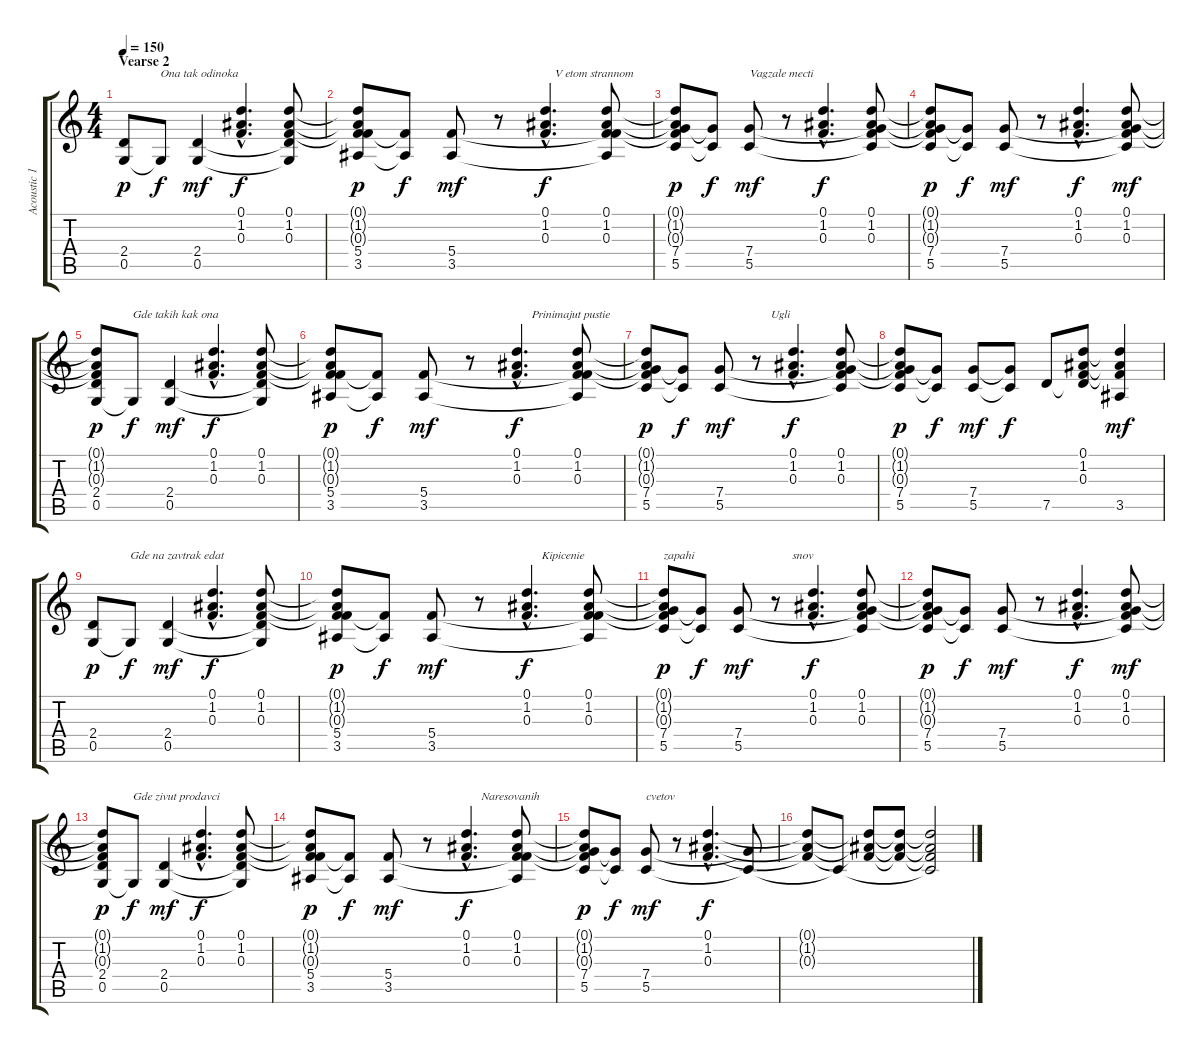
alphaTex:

\track ("Acoustic 1" "Acoustic 1") {instrument acousticguitarnylon}
\staff {score tabs}
\tuning (D4 A3 F3 C3 G2 D2) {hide}
\ts (4 4)
\section ("" "Vearse 2")
\tempo 150
\clef g2
\ks c
(2.4 0.5).8{dy p} 0.5{t}.8{txt "Ona tak odinoka" dy f} (2.4 0.5).4{dy mf} (0.1{hac} 1.2{hac} 0.3{hac}).4{d dy f} (0.1 1.2 0.3 2.4{t} 0.5{t}).8 |
(0.1{t} 1.2{t} 0.3{t} 5.4 3.5).8{dy p} (5.4{t} 3.5{t}).8{dy f} (5.4 3.5).8{dy mf} r.8 (0.1{hac} 1.2{hac} 0.3{hac}).4{d txt "   V etom strannom" dy f} (0.1 1.2 0.3 5.4{t} 3.5{t}).8 |
(0.1{t} 1.2{t} 0.3{t} 7.4 5.5).8{dy p} (7.4{t} 5.5{t}).8{dy f} (7.4 5.5).8{txt "Vagzale mecti" dy mf} r.8 (0.1{hac} 1.2{hac} 0.3{hac}).4{d dy f} (0.1 1.2 0.3 7.4{t} 5.5{t}).8 |
(0.1{t} 1.2{t} 0.3{t} 7.4 5.5).8{dy p} (7.4{t} 5.5{t}).8{dy f} (7.4 5.5).8{dy mf} r.8 (0.1{hac} 1.2{hac} 0.3{hac}).4{d dy f} (0.1 1.2 0.3 7.4{t} 5.5{t}).8{dy mf} |
(0.1{t} 1.2{t} 0.3{t} 2.4 0.5).8{dy p} 0.5{t}.8{txt "Gde takih kak ona" dy f} (2.4 0.5).4{dy mf} (0.1{hac} 1.2{hac} 0.3{hac}).4{d dy f} (0.1 1.2 0.3 2.4{t} 0.5{t}).8 |
(0.1{t} 1.2{t} 0.3{t} 5.4 3.5).8{dy p} (5.4{t} 3.5{t}).8{dy f} (5.4 3.5).8{dy mf} r.8 (0.1{hac} 1.2{hac} 0.3{hac}).4{d txt "     Prinimajut pustie" dy f} (0.1 1.2 0.3 5.4{t} 3.5{t}).8 |
(0.1{t} 1.2{t} 0.3{t} 7.4 5.5).8{dy p} (7.4{t} 5.5{t}).8{dy f} (7.4 5.5).8{txt "                 Ugli" dy mf} r.8 (0.1{hac} 1.2{hac} 0.3{hac}).4{d dy f} (0.1 1.2 0.3 7.4{t} 5.5{t}).8 |
(0.1{t} 1.2{t} 0.3{t} 7.4 5.5).8{dy p} (7.4{t} 5.5{t}).8{dy f} (7.4 5.5).8{dy mf} (7.4{t} 5.5{t}).8{dy f} 7.5.8 (0.1 1.2 0.3 7.5{t}).8 (0.1{t} 1.2{t} 0.3{t} 3.5).4{dy mf} |
(2.4 0.5).8{dy p} 0.5{t}.8{txt "Gde na zavtrak edat" dy f} (2.4 0.5).4{dy mf} (0.1{hac} 1.2{hac} 0.3{hac}).4{d dy f} (0.1 1.2 0.3 2.4{t} 0.5{t}).8 |
(0.1{t} 1.2{t} 0.3{t} 5.4 3.5).8{dy p} (5.4{t} 3.5{t}).8{dy f} (5.4 3.5).8{dy mf} r.8 (0.1{hac} 1.2{hac} 0.3{hac}).4{d txt "     Kipicenie " dy f} (0.1 1.2 0.3 5.4{t} 3.5{t}).8 |
(0.1{t} 1.2{t} 0.3{t} 7.4 5.5).8{txt "zapahi" dy p} (7.4{t} 5.5{t}).8{dy f} (7.4 5.5).8{txt "                  snov" dy mf} r.8 (0.1{hac} 1.2{hac} 0.3{hac}).4{d dy f} (0.1 1.2 0.3 7.4{t} 5.5{t}).8 |
(0.1{t} 1.2{t} 0.3{t} 7.4 5.5).8{dy p} (7.4{t} 5.5{t}).8{dy f} (7.4 5.5).8{dy mf} r.8 (0.1{hac} 1.2{hac} 0.3{hac}).4{d dy f} (0.1 1.2 0.3 7.4{t} 5.5{t}).8{dy mf} |
(0.1{t} 1.2{t} 0.3{t} 2.4 0.5).8{dy p} 0.5{t}.8{txt "Gde zivut prodavci" dy f} (2.4 0.5).4{dy mf} (0.1{hac} 1.2{hac} 0.3{hac}).4{d dy f} (0.1 1.2 0.3 2.4{t} 0.5{t}).8 |
(0.1{t} 1.2{t} 0.3{t} 5.4 3.5).8{dy p} (5.4{t} 3.5{t}).8{dy f} (5.4 3.5).8{dy mf} r.8 (0.1{hac} 1.2{hac} 0.3{hac}).4{d txt "     Naresovanih" dy f} (0.1 1.2 0.3 5.4{t} 3.5{t}).8 |
(0.1{t} 1.2{t} 0.3{t} 7.4 5.5).8{dy p} (7.4{t} 5.5{t}).8{dy f} (7.4 5.5).8{txt "cvetov" dy mf} r.8 (0.1{hac} 1.2{hac} 0.3{hac}).4{d dy f} (7.4{t} 5.5{t}).8 |
(0.1{t} 1.2{t} 0.3{t}).8 5.5{t}.8 (0.1{t} 1.2{t} 0.3{t}).8 (0.1{t} 1.2{t} 0.3{t}).8 (0.1{t} 1.2{t} 0.3{t} 5.5{t}).2
